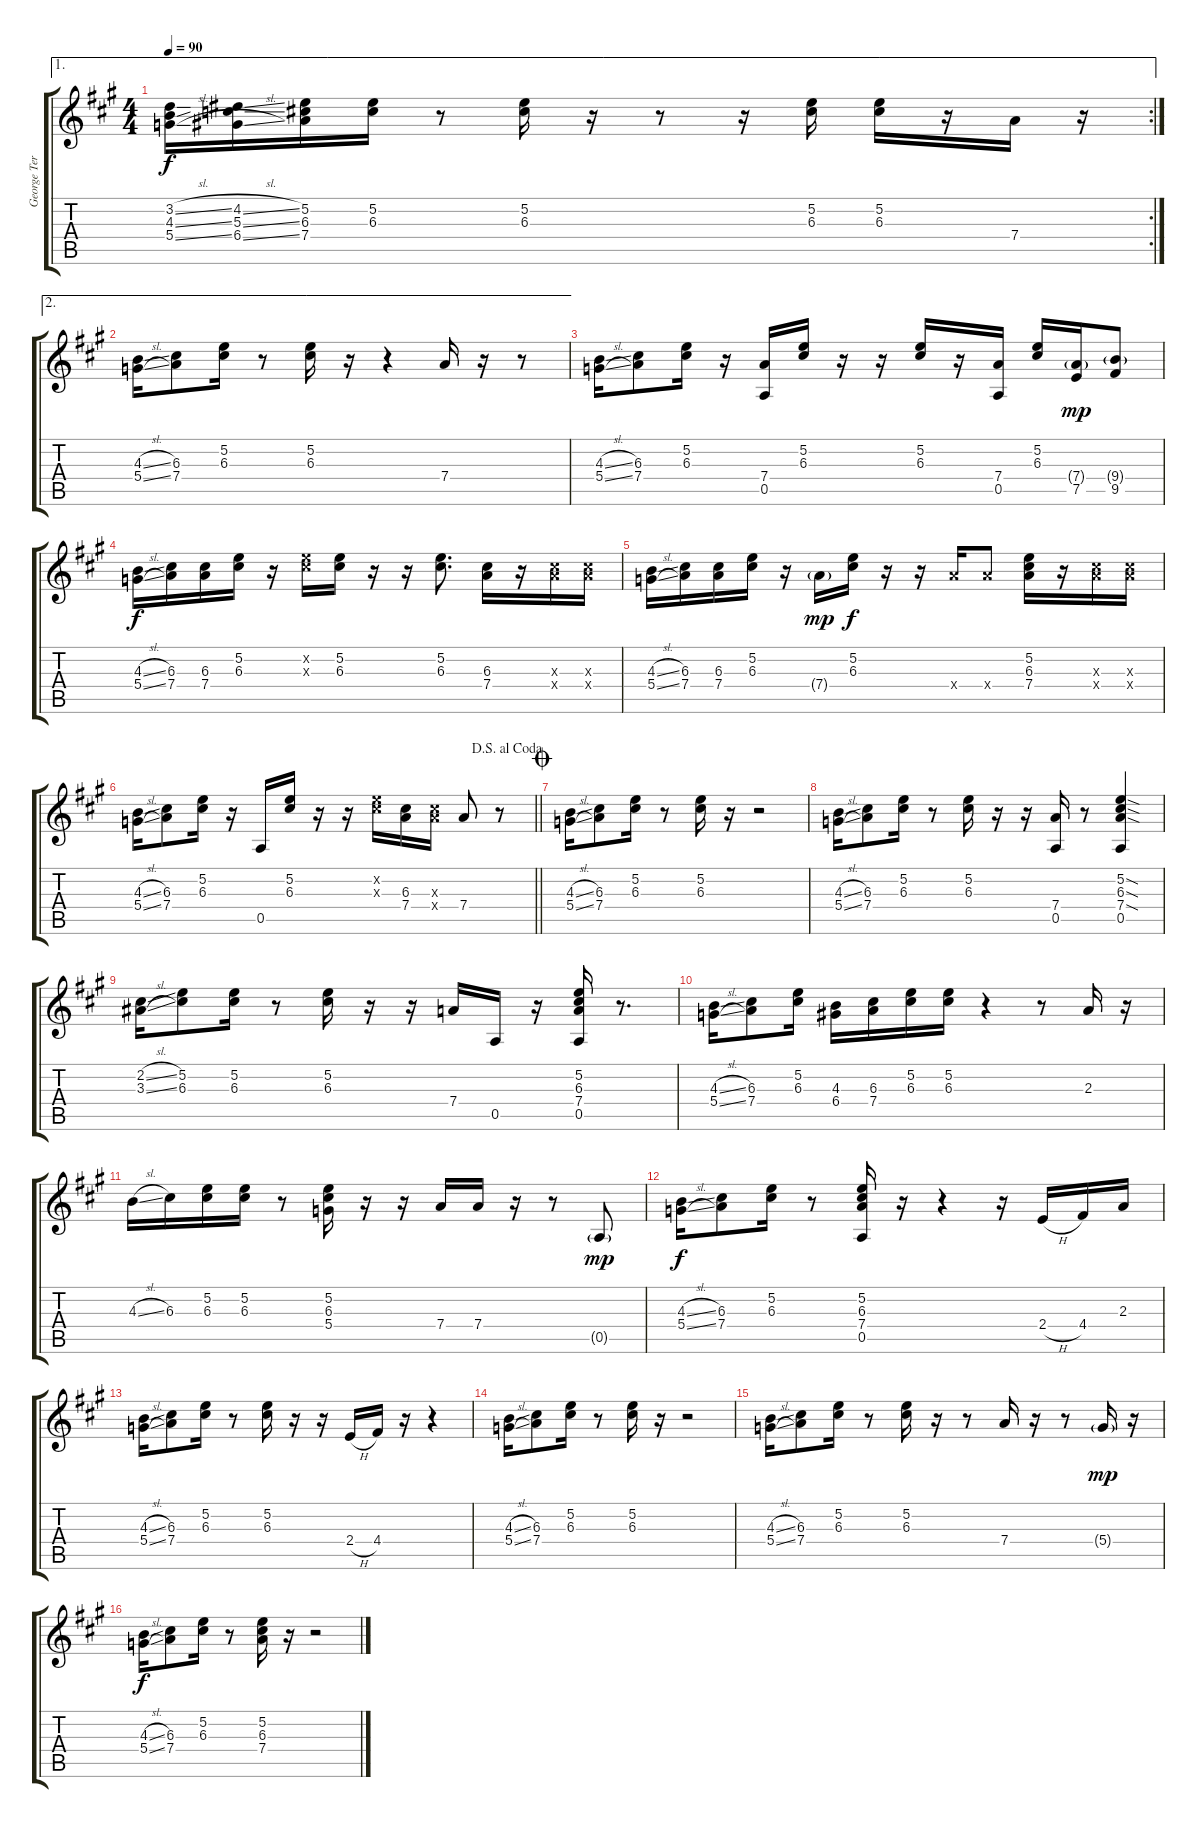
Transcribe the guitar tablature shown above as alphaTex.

\track ("George Terry - Guitar 2" "George Ter") {instrument electricguitarclean}
\staff {score tabs}
\tuning (E4 B3 G3 D3 A2 E2) {hide}
\ae 1
\rc 2
\ts (4 4)
\tempo 90
\clef g2
\ks a
(3.2{sl} 4.3{sl} 5.4{sl}).16{dy f} (4.2{sl} 5.3{sl} 6.4{sl}).16 (5.2 6.3 7.4).16 (5.2 6.3).16 r.8 (5.2 6.3).16 r.16 r.8 r.16 (5.2 6.3).16 (5.2 6.3).16 r.16 7.4.16 r.16 |
\ae 2
(4.3{sl} 5.4{sl}).16 (6.3 7.4).8 (5.2 6.3).16 r.8 (5.2 6.3).16 r.16 r.4 7.4.16 r.16 r.8 |
(4.3{sl} 5.4{sl}).16 (6.3 7.4).8 (5.2 6.3).16 r.16 (7.4 0.5).16 (5.2 6.3).16 r.16 r.16 (5.2 6.3).16 r.16 (7.4 0.5).16 (5.2 6.3).16 (7.4{g} 7.5).16{dy mp} (9.4{g} 9.5).8 |
(4.3{sl} 5.4{sl}).16{dy f} (6.3 7.4).16 (6.3 7.4).16 (5.2 6.3).16 r.16 (5.2{x} 6.3{x}).16 (5.2 6.3).16 r.16 r.16 (5.2 6.3).8{d} (6.3 7.4).16 r.16 (6.3{x} 7.4{x}).16 (6.3{x} 7.4{x}).16 |
(4.3{sl} 5.4{sl}).16 (6.3 7.4).16 (6.3 7.4).16 (5.2 6.3).16 r.16 7.4{g}.16{dy mp} (5.2 6.3).16{dy f} r.16 r.16 7.4{x}.16 7.4{x}.8 (5.2 6.3 7.4).16 r.16 (6.3{x} 7.4{x}).16 (6.3{x} 7.4{x}).16 |
\jump dalsegnoalcoda
\barLineRight lightlight
(4.3{sl} 5.4{sl}).16 (6.3 7.4).8 (5.2 6.3).16 r.16 0.5.16 (5.2 6.3).16 r.16 r.16 (5.2{x} 6.3{x}).16 (6.3 7.4).16 (6.3{x} 7.4{x}).16 7.4.8 r.8 |
\jump coda
(4.3{sl} 5.4{sl}).16 (6.3 7.4).8 (5.2 6.3).16 r.8 (5.2 6.3).16 r.16 r.2 |
(4.3{sl} 5.4{sl}).16 (6.3 7.4).8 (5.2 6.3).16 r.8 (5.2 6.3).16 r.16 r.16 (7.4 0.5).16 r.8 (5.2{sod} 6.3{sod} 7.4{sod} 0.5).4 |
(2.2{sl} 3.3{sl}).16 (5.2 6.3).8 (5.2 6.3).16 r.8 (5.2 6.3).16 r.16 r.16 7.4.16 0.5.16 r.16 (5.2 6.3 7.4 0.5).16 r.8{d} |
(4.3{sl} 5.4{sl}).16 (6.3 7.4).8 (5.2 6.3).16 (4.3 6.4).16 (6.3 7.4).16 (5.2 6.3).16 (5.2 6.3).16 r.4 r.8 2.3.16 r.16 |
4.3{sl}.16 6.3.16 (5.2 6.3).16 (5.2 6.3).16 r.8 (5.2 6.3 5.4).16 r.16 r.16 7.4.16 7.4.16 r.16 r.8 0.5{g}.8{dy mp} |
(4.3{sl} 5.4{sl}).16{dy f} (6.3 7.4).8 (5.2 6.3).16 r.8 (5.2 6.3 7.4 0.5).16 r.16 r.4 r.16 2.4{h}.16 4.4.16 2.3.16 |
(4.3{sl} 5.4{sl}).16 (6.3 7.4).8 (5.2 6.3).16 r.8 (5.2 6.3).16 r.16 r.16 2.4{h}.16 4.4.16 r.16 r.4 |
(4.3{sl} 5.4{sl}).16 (6.3 7.4).8 (5.2 6.3).16 r.8 (5.2 6.3).16 r.16 r.2 |
(4.3{sl} 5.4{sl}).16 (6.3 7.4).8 (5.2 6.3).16 r.8 (5.2 6.3).16 r.16 r.8 7.4.16 r.16 r.8 5.4{g}.16{dy mp} r.16 |
(4.3{sl} 5.4{sl}).16{dy f} (6.3 7.4).8 (5.2 6.3).16 r.8 (5.2 6.3 7.4).16 r.16 r.2
